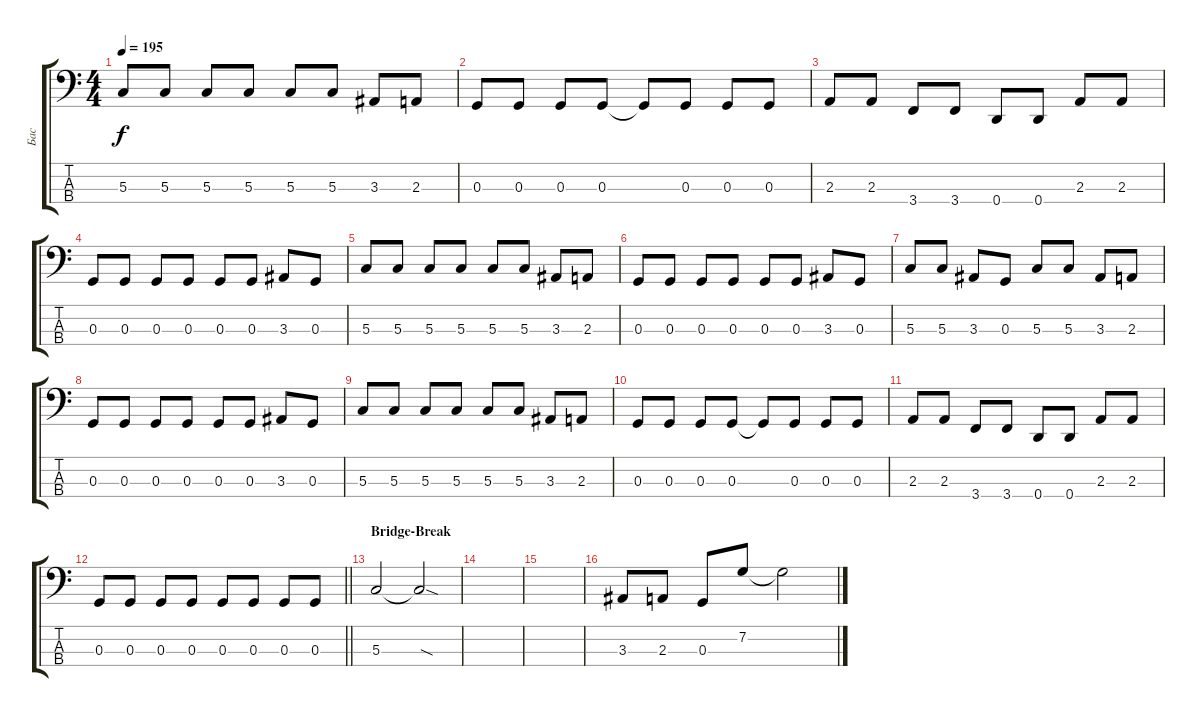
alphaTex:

\track ("Бас" "Бас") {instrument electricbassfinger}
\staff {score tabs}
\tuning (F2 C2 G1 D1) {hide}
\ts (4 4)
\tempo 195
\clef f4
\ks c
5.3.8{dy f} 5.3.8 5.3.8 5.3.8 5.3.8 5.3.8 3.3.8 2.3.8 |
0.3.8 0.3.8 0.3.8 0.3.8 0.3{t}.8 0.3.8 0.3.8 0.3.8 |
2.3.8 2.3.8 3.4.8 3.4.8 0.4.8 0.4.8 2.3.8 2.3.8 |
0.3.8 0.3.8 0.3.8 0.3.8 0.3.8 0.3.8 3.3.8 0.3.8 |
5.3.8 5.3.8 5.3.8 5.3.8 5.3.8 5.3.8 3.3.8 2.3.8 |
0.3.8 0.3.8 0.3.8 0.3.8 0.3.8 0.3.8 3.3.8 0.3.8 |
5.3.8 5.3.8 3.3.8 0.3.8 5.3.8 5.3.8 3.3.8 2.3.8 |
0.3.8 0.3.8 0.3.8 0.3.8 0.3.8 0.3.8 3.3.8 0.3.8 |
5.3.8 5.3.8 5.3.8 5.3.8 5.3.8 5.3.8 3.3.8 2.3.8 |
0.3.8 0.3.8 0.3.8 0.3.8 0.3{t}.8 0.3.8 0.3.8 0.3.8 |
2.3.8 2.3.8 3.4.8 3.4.8 0.4.8 0.4.8 2.3.8 2.3.8 |
\barLineRight lightlight
0.3.8 0.3.8 0.3.8 0.3.8 0.3.8 0.3.8 0.3.8 0.3.8 |
\section ("" "Bridge-Break")
5.3.2 5.3{sod t}.2 |
|
|
3.3.8 2.3.8 0.3.8 7.2.8 7.2{t}.2
